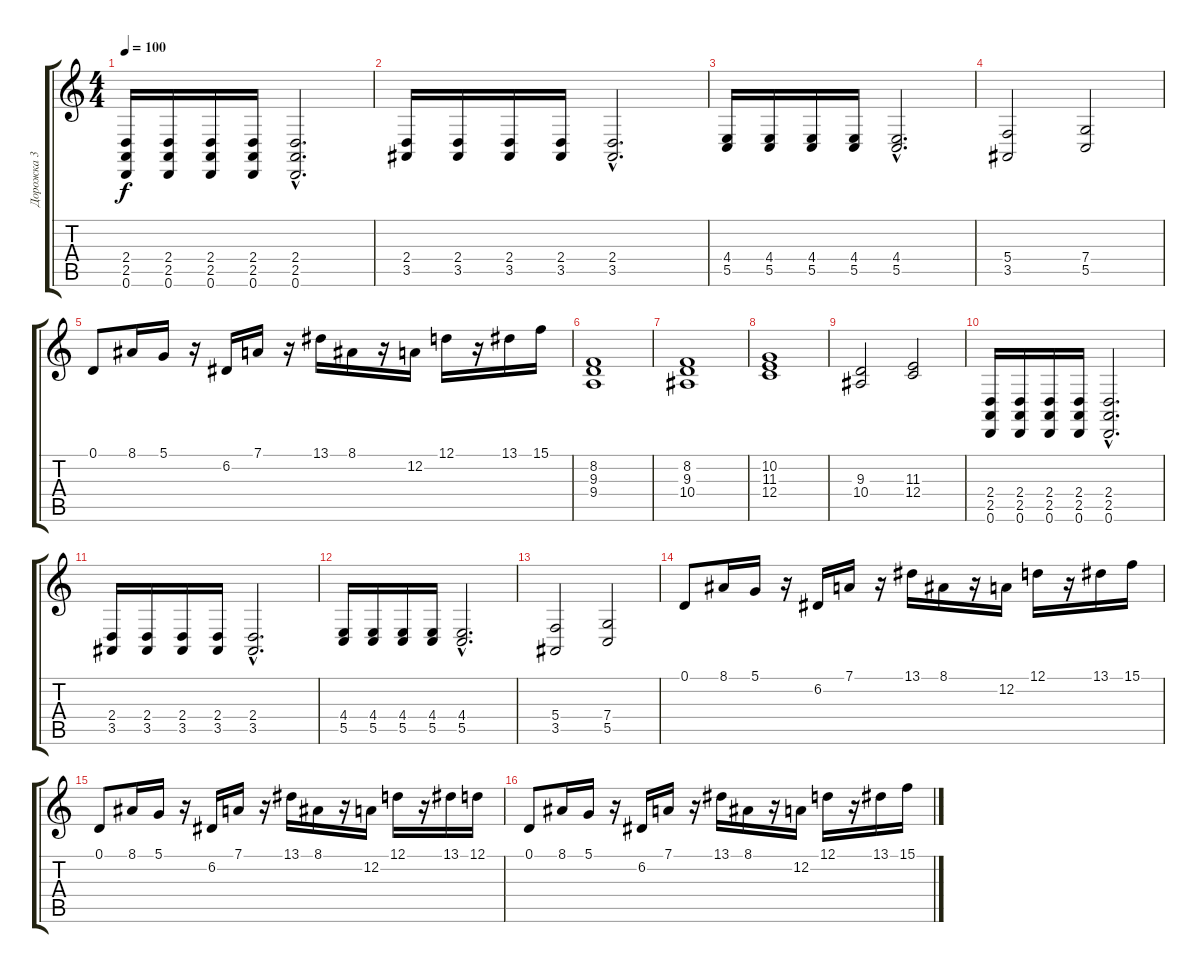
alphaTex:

\track ("Дорожка 3" "Дорожка 3") {instrument lead2sawtooth}
\staff {score tabs}
\tuning (D4 A3 F3 C3 G2 D2) {hide}
\ts (4 4)
\tempo 100
\clef g2
\ks c
(2.4 2.5 0.6).16{dy f} (2.4 2.5 0.6).16 (2.4 2.5 0.6).16 (2.4 2.5 0.6).16 (2.4{hac} 2.5{hac} 0.6{hac}).2{d} |
(2.4 3.5).16 (2.4 3.5).16 (2.4 3.5).16 (2.4 3.5).16 (2.4{hac} 3.5{hac}).2{d} |
(4.4 5.5).16 (4.4 5.5).16 (4.4 5.5).16 (4.4 5.5).16 (4.4{hac} 5.5{hac}).2{d} |
(5.4 3.5).2 (7.4 5.5).2 |
0.1.8 8.1.16 5.1.16 r.16 6.2.16 7.1.16 r.16 13.1.16 8.1.16 r.16 12.2.16 12.1.16 r.16 13.1.16 15.1.16 |
(8.2 9.3 9.4).1 |
(8.2 9.3 10.4).1 |
(10.2 11.3 12.4).1 |
(9.3 10.4).2 (11.3 12.4).2 |
(2.4 2.5 0.6).16 (2.4 2.5 0.6).16 (2.4 2.5 0.6).16 (2.4 2.5 0.6).16 (2.4{hac} 2.5{hac} 0.6{hac}).2{d} |
(2.4 3.5).16 (2.4 3.5).16 (2.4 3.5).16 (2.4 3.5).16 (2.4{hac} 3.5{hac}).2{d} |
(4.4 5.5).16 (4.4 5.5).16 (4.4 5.5).16 (4.4 5.5).16 (4.4{hac} 5.5{hac}).2{d} |
(5.4 3.5).2 (7.4 5.5).2 |
0.1.8 8.1.16 5.1.16 r.16 6.2.16 7.1.16 r.16 13.1.16 8.1.16 r.16 12.2.16 12.1.16 r.16 13.1.16 15.1.16 |
0.1.8 8.1.16 5.1.16 r.16 6.2.16 7.1.16 r.16 13.1.16 8.1.16 r.16 12.2.16 12.1.16 r.16 13.1.16 12.1.16 |
0.1.8 8.1.16 5.1.16 r.16 6.2.16 7.1.16 r.16 13.1.16 8.1.16 r.16 12.2.16 12.1.16 r.16 13.1.16 15.1.16
